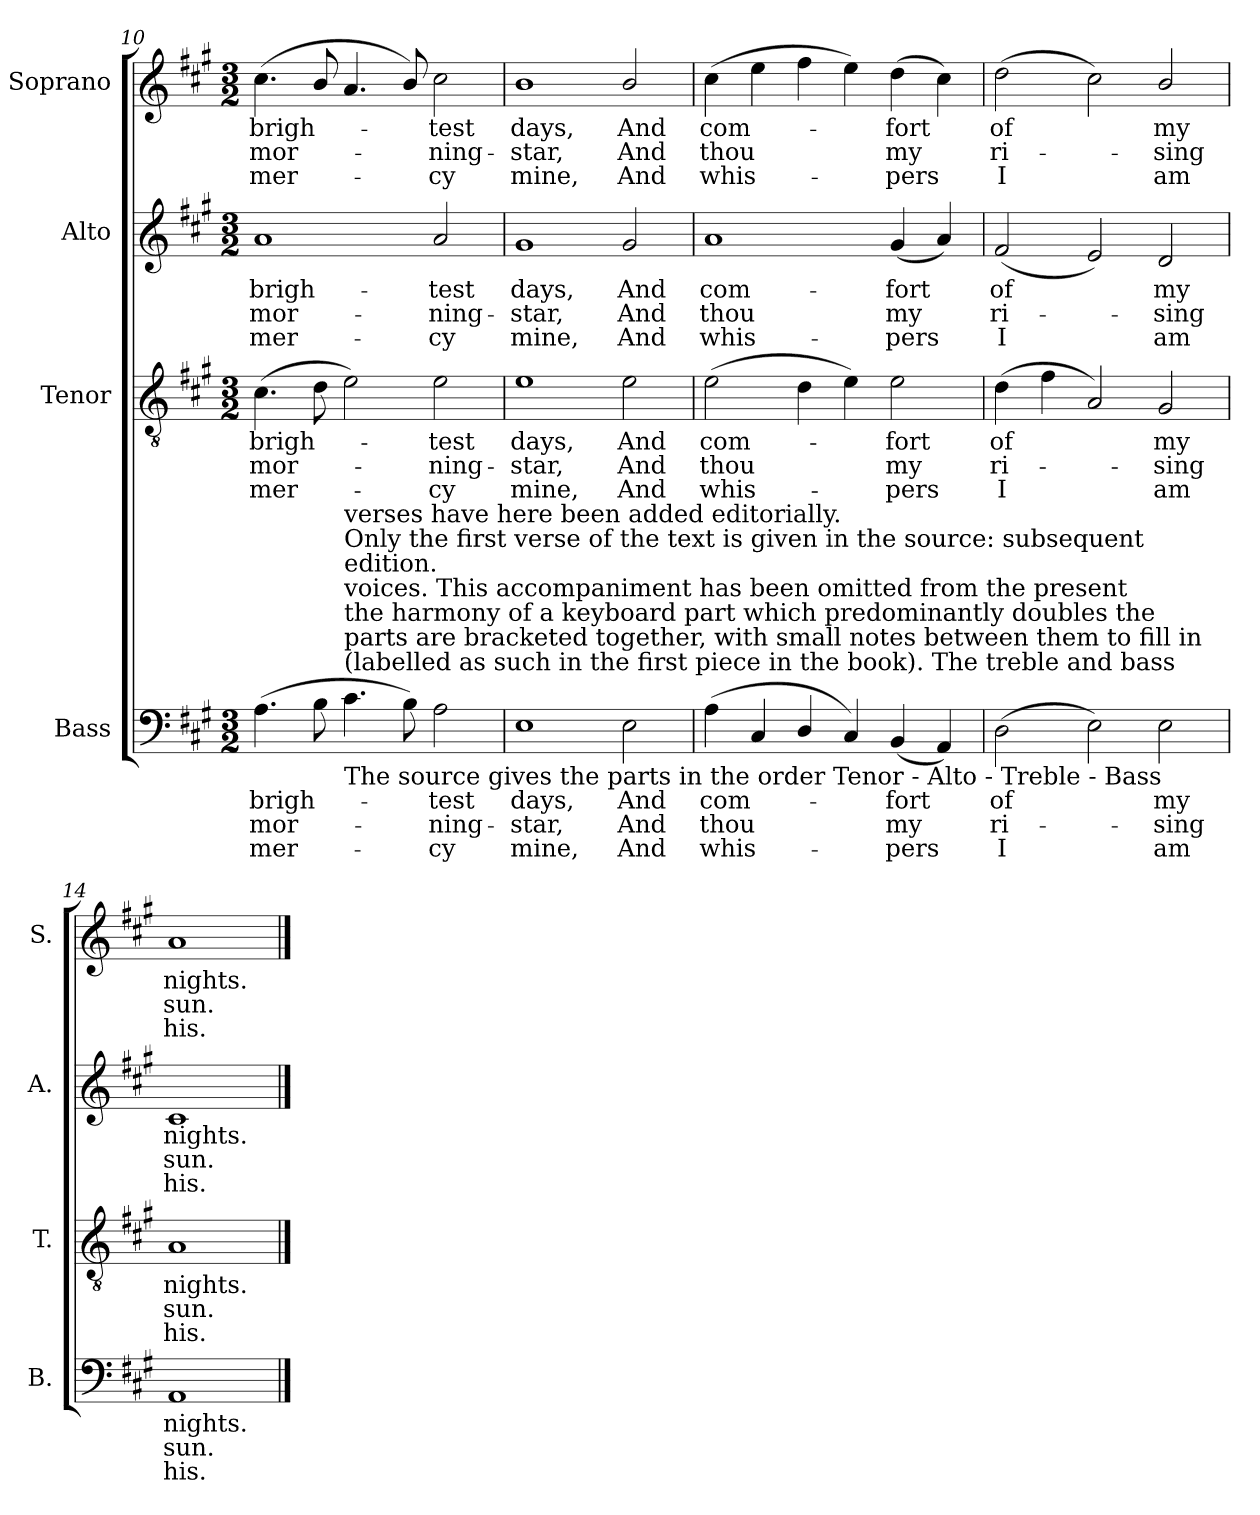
**kern	**text	**text	**text	**kern	**text	**text	**text	**kern	**text	**text	**text	**kern	**text	**text	**text
*part4	*part4	*part4	*part4	*part3	*part3	*part3	*part3	*part2	*part2	*part2	*part2	*part1	*part1	*part1	*part1
*staff4	*staff4	*staff4	*staff4	*staff3	*staff3	*staff3	*staff3	*staff2	*staff2	*staff2	*staff2	*staff1	*staff1	*staff1	*staff1
*I"Bass	*	*	*	*I"Tenor	*	*	*	*I"Alto	*	*	*	*I"Soprano	*	*	*
*I'B.	*	*	*	*I'T.	*	*	*	*I'A.	*	*	*	*I'S.	*	*	*
*clefF4	*	*	*	*clefGv2	*	*	*	*clefG2	*	*	*	*clefG2	*	*	*
*	*	*	*	*ITrd7c12	*	*	*	*	*	*	*	*	*	*	*
*k[f#c#g#]	*	*	*	*k[f#c#g#]	*	*	*	*k[f#c#g#]	*	*	*	*k[f#c#g#]	*	*	*
*A:	*	*	*	*A:	*	*	*	*A:	*	*	*	*A:	*	*	*
*M3/2	*	*	*	*M3/2	*	*	*	*M3/2	*	*	*	*M3/2	*	*	*
=10	=10	=10	=10	=10	=10	=10	=10	=10	=10	=10	=10	=10	=10	=10	=10
!	!LO:LY:b:color=#000000	!LO:LY:b:color=#000000	!LO:LY:b:color=#000000	!	!	!	!	!	!	!	!	!	!	!	!
!	!	!	!	!	!LO:LY:b:color=#000000	!LO:LY:b:color=#000000	!LO:LY:b:color=#000000	!	!	!	!	!	!	!	!
!	!	!	!	!	!	!	!	!	!LO:LY:b:color=#000000	!LO:LY:b:color=#000000	!LO:LY:b:color=#000000	!	!	!	!
!	!	!	!	!	!	!	!	!	!	!	!	!	!LO:LY:b:color=#000000	!LO:LY:b:color=#000000	!LO:LY:b:color=#000000
(4.Ai\	brigh-	mor-	mer-	(4.C#i\	brigh-	mor-	mer-	1ai	brigh-	mor-	mer-	(4.cc#i\	brigh-	mor-	mer-
8Bi\	.	.	.	8Di\	.	.	.	.	.	.	.	8bi/	.	.	.
!LO:TX:b:t=The source gives the parts in the order Tenor - Alto - Treble - Bass	!	!	!	!	!	!	!	!	!	!	!	!	!	!	!
!LO:TX:t=(labelled as such in the first piece in the book). The treble and bass	!	!	!	!	!	!	!	!	!	!	!	!	!	!	!
!LO:TX:t=parts are bracketed together, with small notes between them to fill in	!	!	!	!	!	!	!	!	!	!	!	!	!	!	!
!LO:TX:t=the harmony of a keyboard part which predominantly doubles the	!	!	!	!	!	!	!	!	!	!	!	!	!	!	!
!LO:TX:t=voices. This accompaniment has been omitted from the present	!	!	!	!	!	!	!	!	!	!	!	!	!	!	!
!LO:TX:t=edition.	!	!	!	!	!	!	!	!	!	!	!	!	!	!	!
!LO:TX:t=Only the first verse of the text is given in the source&colon; subsequent	!	!	!	!	!	!	!	!	!	!	!	!	!	!	!
!LO:TX:t=verses have here been added editorially.	!	!	!	!	!	!	!	!	!	!	!	!	!	!	!
4.c#i\	.	.	.	2Ei\)	.	.	.	.	.	.	.	4.ai/	.	.	.
8Bi\)	.	.	.	.	.	.	.	.	.	.	.	8bi/)	.	.	.
!	!LO:LY:b:color=#000000	!LO:LY:b:color=#000000	!LO:LY:b:color=#000000	!	!	!	!	!	!	!	!	!	!	!	!
!	!	!	!	!	!LO:LY:b:color=#000000	!LO:LY:b:color=#000000	!LO:LY:b:color=#000000	!	!	!	!	!	!	!	!
!	!	!	!	!	!	!	!	!	!LO:LY:b:color=#000000	!LO:LY:b:color=#000000	!LO:LY:b:color=#000000	!	!	!	!
!	!	!	!	!	!	!	!	!	!	!	!	!	!LO:LY:b:color=#000000	!LO:LY:b:color=#000000	!LO:LY:b:color=#000000
2Ai\	-test	-ning-	-cy	2Ei\	-test	-ning-	-cy	2ai/	-test	-ning-	-cy	2cc#i\	-test	-ning-	-cy
=11	=11	=11	=11	=11	=11	=11	=11	=11	=11	=11	=11	=11	=11	=11	=11
!	!LO:LY:b:color=#000000	!LO:LY:b:color=#000000	!LO:LY:b:color=#000000	!	!	!	!	!	!	!	!	!	!	!	!
!	!	!	!	!	!LO:LY:b:color=#000000	!LO:LY:b:color=#000000	!LO:LY:b:color=#000000	!	!	!	!	!	!	!	!
!	!	!	!	!	!	!	!	!	!LO:LY:b:color=#000000	!LO:LY:b:color=#000000	!LO:LY:b:color=#000000	!	!	!	!
!	!	!	!	!	!	!	!	!	!	!	!	!	!LO:LY:b:color=#000000	!LO:LY:b:color=#000000	!LO:LY:b:color=#000000
1Ei	days,	-star,	mine,	1Ei	days,	-star,	mine,	1g#i	days,	-star,	mine,	1bi	days,	-star,	mine,
!	!LO:LY:b:color=#000000	!LO:LY:b:color=#000000	!LO:LY:b:color=#000000	!	!	!	!	!	!	!	!	!	!	!	!
!	!	!	!	!	!LO:LY:b:color=#000000	!LO:LY:b:color=#000000	!LO:LY:b:color=#000000	!	!	!	!	!	!	!	!
!	!	!	!	!	!	!	!	!	!LO:LY:b:color=#000000	!LO:LY:b:color=#000000	!LO:LY:b:color=#000000	!	!	!	!
!	!	!	!	!	!	!	!	!	!	!	!	!	!LO:LY:b:color=#000000	!LO:LY:b:color=#000000	!LO:LY:b:color=#000000
2Ei\	And	And	And	2Ei\	And	And	And	2g#i/	And	And	And	2bi/	And	And	And
=12	=12	=12	=12	=12	=12	=12	=12	=12	=12	=12	=12	=12	=12	=12	=12
!	!LO:LY:b:color=#000000	!LO:LY:b:color=#000000	!LO:LY:b:color=#000000	!	!	!	!	!	!	!	!	!	!	!	!
!	!	!	!	!	!LO:LY:b:color=#000000	!LO:LY:b:color=#000000	!LO:LY:b:color=#000000	!	!	!	!	!	!	!	!
!	!	!	!	!	!	!	!	!	!LO:LY:b:color=#000000	!LO:LY:b:color=#000000	!LO:LY:b:color=#000000	!	!	!	!
!	!	!	!	!	!	!	!	!	!	!	!	!	!LO:LY:b:color=#000000	!LO:LY:b:color=#000000	!LO:LY:b:color=#000000
(4Ai\	com-	thou	whis-	(2Ei\	com-	thou	whis-	1ai	com-	thou	whis-	(4cc#i\	com-	thou	whis-
4C#i/	.	.	.	.	.	.	.	.	.	.	.	4eei\	.	.	.
4Di/	.	.	.	4Di\	.	.	.	.	.	.	.	4ff#i\	.	.	.
4C#i/)	.	.	.	4Ei\)	.	.	.	.	.	.	.	4eei\)	.	.	.
!	!LO:LY:b:color=#000000	!LO:LY:b:color=#000000	!LO:LY:b:color=#000000	!	!	!	!	!	!	!	!	!	!	!	!
!	!	!	!	!	!LO:LY:b:color=#000000	!LO:LY:b:color=#000000	!LO:LY:b:color=#000000	!	!	!	!	!	!	!	!
!	!	!	!	!	!	!	!	!	!LO:LY:b:color=#000000	!LO:LY:b:color=#000000	!LO:LY:b:color=#000000	!	!	!	!
!	!	!	!	!	!	!	!	!	!	!	!	!	!LO:LY:b:color=#000000	!LO:LY:b:color=#000000	!LO:LY:b:color=#000000
(4BBi/	-fort	my	-pers	2Ei\	-fort	my	-pers	(4g#i/	-fort	my	-pers	(4ddi\	-fort	my	-pers
4AAi/)	.	.	.	.	.	.	.	4ai/)	.	.	.	4cc#i\)	.	.	.
=13	=13	=13	=13	=13	=13	=13	=13	=13	=13	=13	=13	=13	=13	=13	=13
!	!LO:LY:b:color=#000000	!LO:LY:b:color=#000000	!LO:LY:b:color=#000000	!	!	!	!	!	!	!	!	!	!	!	!
!	!	!	!	!	!LO:LY:b:color=#000000	!LO:LY:b:color=#000000	!LO:LY:b:color=#000000	!	!	!	!	!	!	!	!
!	!	!	!	!	!	!	!	!	!LO:LY:b:color=#000000	!LO:LY:b:color=#000000	!LO:LY:b:color=#000000	!	!	!	!
!	!	!	!	!	!	!	!	!	!	!	!	!	!LO:LY:b:color=#000000	!LO:LY:b:color=#000000	!LO:LY:b:color=#000000
(2Di\	of	ri-	I	(4Di\	of	ri-	I	(2f#i/	of	ri-	I	(2ddi\	of	ri-	I
.	.	.	.	4F#i\	.	.	.	.	.	.	.	.	.	.	.
2Ei\)	.	.	.	2AAi/)	.	.	.	2ei/)	.	.	.	2cc#i\)	.	.	.
!	!LO:LY:b:color=#000000	!LO:LY:b:color=#000000	!LO:LY:b:color=#000000	!	!	!	!	!	!	!	!	!	!	!	!
!	!	!	!	!	!LO:LY:b:color=#000000	!LO:LY:b:color=#000000	!LO:LY:b:color=#000000	!	!	!	!	!	!	!	!
!	!	!	!	!	!	!	!	!	!LO:LY:b:color=#000000	!LO:LY:b:color=#000000	!LO:LY:b:color=#000000	!	!	!	!
!	!	!	!	!	!	!	!	!	!	!	!	!	!LO:LY:b:color=#000000	!LO:LY:b:color=#000000	!LO:LY:b:color=#000000
2Ei\	my	-sing	am	2GG#i/	my	-sing	am	2di/	my	-sing	am	2bi/	my	-sing	am
=14	=14	=14	=14	=14	=14	=14	=14	=14	=14	=14	=14	=14	=14	=14	=14
!	!LO:LY:b:color=#000000	!LO:LY:b:color=#000000	!LO:LY:b:color=#000000	!	!	!	!	!	!	!	!	!	!	!	!
!	!	!	!	!	!LO:LY:b:color=#000000	!LO:LY:b:color=#000000	!LO:LY:b:color=#000000	!	!	!	!	!	!	!	!
!	!	!	!	!	!	!	!	!	!LO:LY:b:color=#000000	!LO:LY:b:color=#000000	!LO:LY:b:color=#000000	!	!	!	!
!	!	!	!	!	!	!	!	!	!	!	!	!	!LO:LY:b:color=#000000	!LO:LY:b:color=#000000	!LO:LY:b:color=#000000
1AAi	nights.	sun.	his.	1AAi	nights.	sun.	his.	1c#i	nights.	sun.	his.	1ai	nights.	sun.	his.
==	==	==	==	==	==	==	==	==	==	==	==	==	==	==	==
*-	*-	*-	*-	*-	*-	*-	*-	*-	*-	*-	*-	*-	*-	*-	*-
